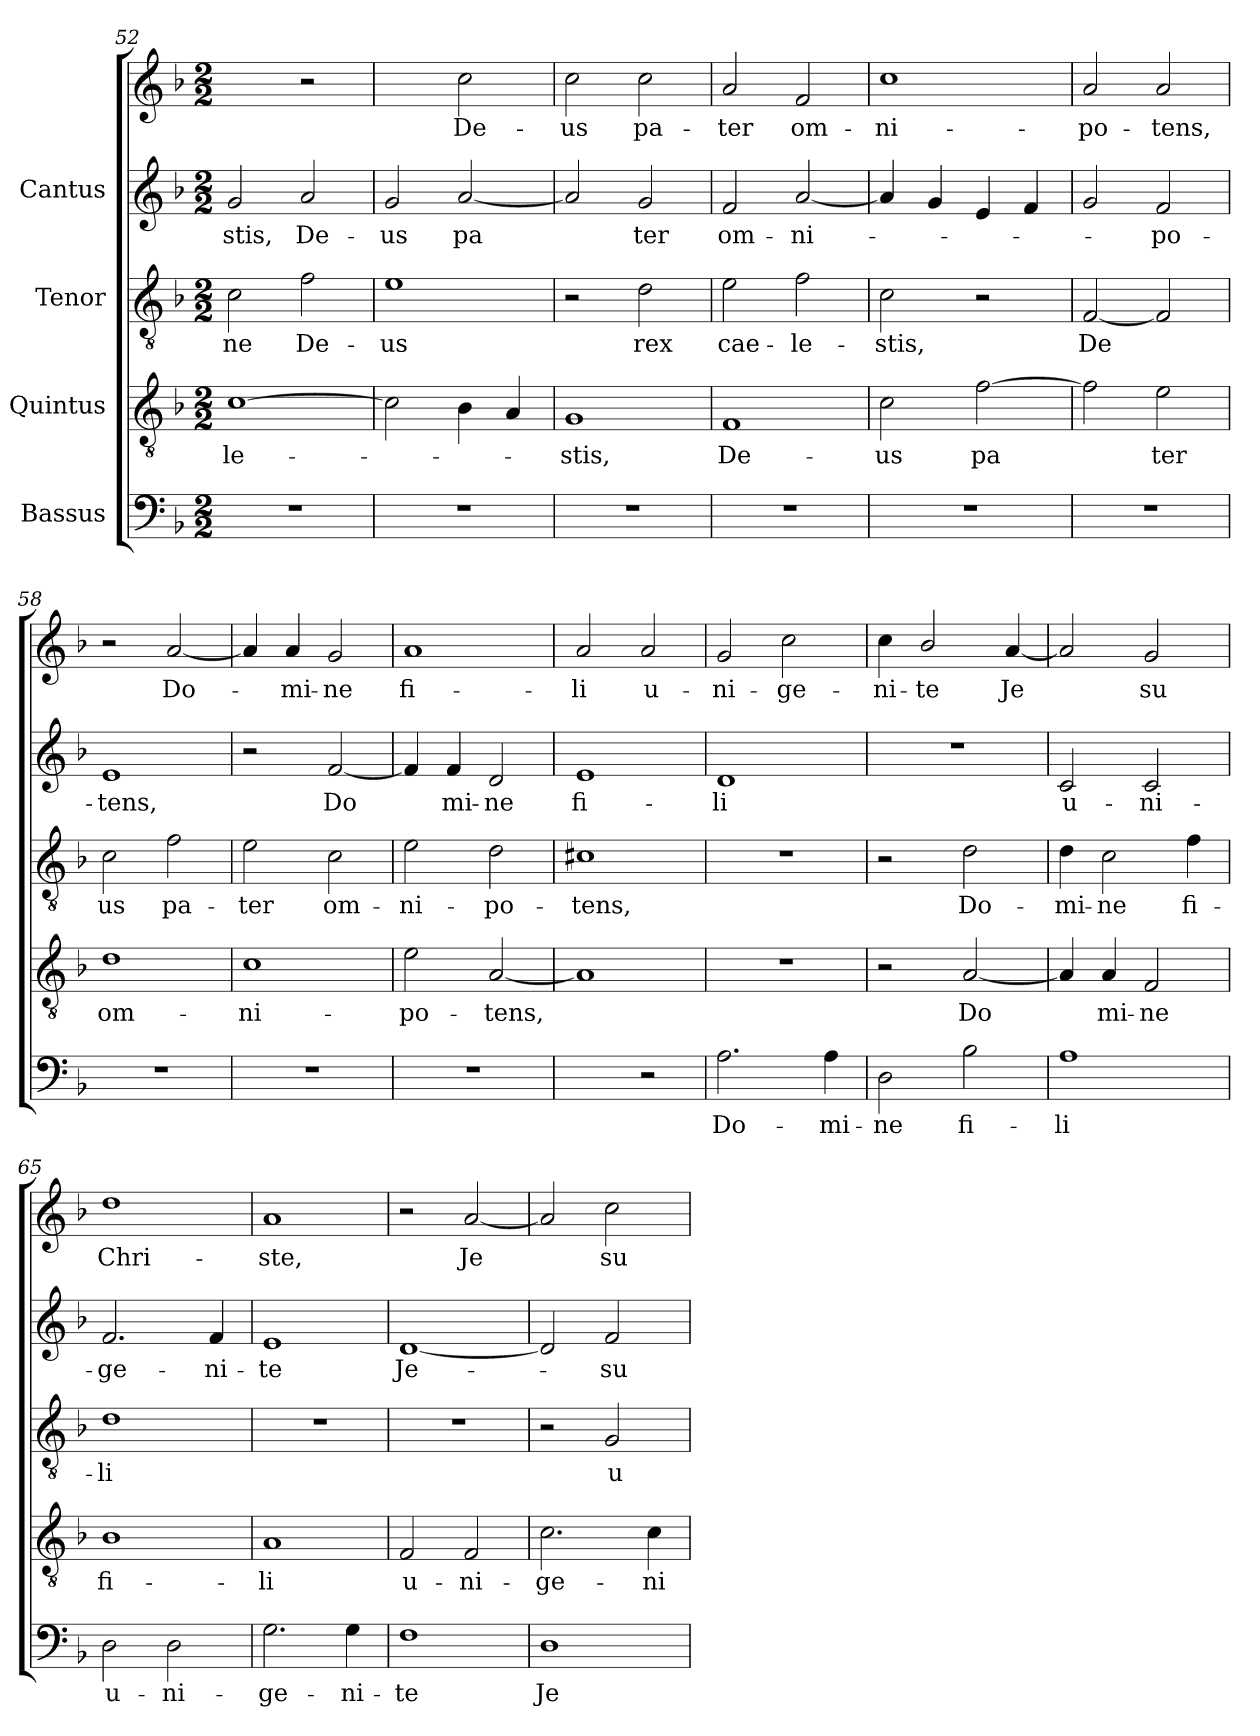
**kern	**text	**kern	**text	**kern	**text	**kern	**text	**kern	**text
*part4	*part4	*part3	*part3	*part2	*part2	*part1	*part1	*part1	*part1
*staff5	*staff5	*staff4	*staff4	*staff3	*staff3	*staff2	*staff2	*staff1	*staff1
*I"Bassus	*	*I"Quintus	*	*I"Tenor	*	*I"Cantus	*	*	*
!!LO:LB:g=z
*clefF4	*	*clefGv2	*	*clefGv2	*	*clefG2	*	*clefG2	*
*k[b-]	*	*k[b-]	*	*k[b-]	*	*k[b-]	*	*k[b-]	*
*F:	*	*F:	*	*F:	*	*F:	*	*F:	*
*M2/2	*	*M2/2	*	*M2/2	*	*M2/2	*	*M2/2	*
=52	=52	=52	=52	=52	=52	=52	=52	=52	=52
!	!	!	!LO:LY:b:cj	!	!LO:LY:b:cj	!	!LO:LY:b:cj	!	!
1r	.	[>1c	-le-	2c\	-ne	2g/	-stis,	2ryy	.
!	!	!	!	!	!LO:LY:b:cj	!	!LO:LY:b:cj	!	!
.	.	.	.	2f\	De-	2a/	De-	2r	.
!!LO:PB:g=z
=53	=53	=53	=53	=53	=53	=53	=53	=53	=53
!	!	!	!	!	!LO:LY:b:cj	!	!LO:LY:b:cj	!	!
1r	.	2c\]	.	1e	-us	2g/	-us	2ryy	.
!	!	!	!	!	!	!	!LO:LY:b:cj	!	!LO:LY:b
.	.	4B-\	.	.	.	[<2a/	pa-	2cc\	-De-
.	.	4A/	.	.	.	.	.	.	.
!!LO:LB:g=z
=54	=54	=54	=54	=54	=54	=54	=54	=54	=54
!	!	!	!LO:LY:b:cj	!	!	!	!LO:LY:b:cj	!	!LO:LY:b
1r	.	1G	-stis,	2r	.	2a/]	-	2cc\	-us
!	!	!	!	!	!LO:LY:b:cj	!	!LO:LY:b:cj	!	!LO:LY:b
.	.	.	.	2d\	rex	2g/	ter	2cc\	pa-
!!LO:LB:g=z
=55	=55	=55	=55	=55	=55	=55	=55	=55	=55
!	!	!	!LO:LY:b:cj	!	!LO:LY:b:cj	!	!LO:LY:b:cj	!	!LO:LY:b
1r	.	1F	De-	2e\	cae-	2f/	-om-	2a/	ter
!	!	!	!	!	!LO:LY:b:cj	!	!LO:LY:b:cj	!	!LO:LY:b
.	.	.	.	2f\	-le-	[<2a/	-ni-	2f/	om-
!!LO:LB:g=z
=56	=56	=56	=56	=56	=56	=56	=56	=56	=56
!	!	!	!LO:LY:b:cj	!	!LO:LY:b:cj	!	!	!	!LO:LY:b
1r	.	2c\	-us	2c\	-stis,	4a/]	.	1cc	-ni-
.	.	.	.	.	.	4g/	.	.	.
!	!	!	!LO:LY:b:cj	!	!	!	!	!	!
.	.	[>2f\	pa-	2r	.	4e/	.	.	.
.	.	.	.	.	.	4f/	.	.	.
!!LO:PB:g=z
=57	=57	=57	=57	=57	=57	=57	=57	=57	=57
!	!	!	!LO:LY:b:cj	!	!LO:LY:b:cj	!	!LO:LY:b:cj	!	!LO:LY:b
1r	.	2f\]	-	[<2F/	De-	2g/	.	2a/	-po-
!	!	!	!LO:LY:b:cj	!	!LO:LY:b:cj	!	!LO:LY:b:cj	!	!LO:LY:b
.	.	2e\	ter	2F/]	--	2f/	po-	2a/	-tens,
!!LO:LB:g=z
=58	=58	=58	=58	=58	=58	=58	=58	=58	=58
!	!	!	!LO:LY:b:cj	!	!LO:LY:b:cj	!	!LO:LY:b:cj	!	!
1r	.	1d	om-	2c\	-us	1e	-tens,	2r	.
!	!	!	!	!	!LO:LY:b:cj	!	!	!	!LO:LY:b
.	.	.	.	2f\	pa-	.	.	[<2a/	-Do-
!!LO:LB:g=z
=59	=59	=59	=59	=59	=59	=59	=59	=59	=59
!	!	!	!LO:LY:b:cj	!	!LO:LY:b:cj	!	!	!	!LO:LY:b
1r	.	1c	-ni-	2e\	-ter	2r	.	4a/]	.
!	!	!	!	!	!	!	!	!	!LO:LY:b
.	.	.	.	.	.	.	.	4a/	mi-
!	!	!	!	!	!LO:LY:b:cj	!	!LO:LY:b:cj	!	!LO:LY:b
.	.	.	.	2c\	om-	[<2f/	Do-	2g/	-ne
!!LO:LB:g=z
=60	=60	=60	=60	=60	=60	=60	=60	=60	=60
!	!	!	!LO:LY:b:cj	!	!LO:LY:b:cj	!	!LO:LY:b:cj	!	!LO:LY:b
1r	.	2e\	-po-	2e\	-ni-	4f/]	-	1a	-fi-
!	!	!	!	!	!	!	!LO:LY:b:cj	!	!
.	.	.	.	.	.	4f/	mi-	.	.
!	!	!	!LO:LY:b:cj	!	!LO:LY:b:cj	!	!LO:LY:b:cj	!	!
.	.	[<2A/	-tens,	2d\	-po-	2d/	-ne	.	.
!!LO:PB:g=z
=61	=61	=61	=61	=61	=61	=61	=61	=61	=61
!	!	!	!	!	!LO:LY:b:cj	!	!LO:LY:b:cj	!	!LO:LY:b
2ryy	.	1A]	.	1c#X	-tens,	1e	-fi-	2a/	li
!	!	!	!	!	!	!	!	!	!LO:LY:b
2r	.	.	.	.	.	.	.	2a/	u-
!!LO:LB:g=z
=62	=62	=62	=62	=62	=62	=62	=62	=62	=62
!	!LO:LY:b:cj	!	!	!	!	!	!LO:LY:b:cj	!	!LO:LY:b
2.A\	Do-	1r	.	1r	.	1d	-li	2g/	-ni-
!	!	!	!	!	!	!	!	!	!LO:LY:b
.	.	.	.	.	.	.	.	2cc\	-ge-
!	!LO:LY:b:cj	!	!	!	!	!	!	!	!
4A\	-mi-	.	.	.	.	.	.	.	.
!!LO:LB:g=z
=63	=63	=63	=63	=63	=63	=63	=63	=63	=63
!	!LO:LY:b:cj	!	!	!	!	!	!	!	!LO:LY:b
2D\	-ne	2r	.	2r	.	1r	.	4cc\	ni-
!	!	!	!	!	!	!	!	!	!LO:LY:b
.	.	.	.	.	.	.	.	2b-/	-te
!	!LO:LY:b:cj	!	!LO:LY:b:cj	!	!LO:LY:b:cj	!	!	!	!
2B-\	fi-	[<2A/	Do-	2d\	Do-	.	.	.	.
!	!	!	!	!	!	!	!	!	!LO:LY:b
.	.	.	.	.	.	.	.	[<4a/	Je-
!!LO:LB:g=z
=64	=64	=64	=64	=64	=64	=64	=64	=64	=64
!	!LO:LY:b:cj	!	!LO:LY:b:cj	!	!LO:LY:b:cj	!	!LO:LY:b:cj	!	!LO:LY:b
1A	-li	4A/]	-	4d\	-mi-	2c/	u-	2a/]	-
!	!	!	!LO:LY:b:cj	!	!LO:LY:b:cj	!	!	!	!
.	.	4A/	mi-	2c\	-ne	.	.	.	.
!	!	!	!LO:LY:b:cj	!	!	!	!LO:LY:b:cj	!	!LO:LY:b
.	.	2F/	-ne	.	.	2c/	-ni-	2g/	su
!	!	!	!	!	!LO:LY:b:cj	!	!	!	!
.	.	.	.	4f\	fi-	.	.	.	.
!!LO:PB:g=z
=65	=65	=65	=65	=65	=65	=65	=65	=65	=65
!	!LO:LY:b:cj	!	!LO:LY:b:cj	!	!LO:LY:b:cj	!	!LO:LY:b:cj	!	!LO:LY:b
2D\	u-	1B-	fi-	1d	-li	2.f/	-ge-	1dd	-Chri-
!	!LO:LY:b:cj	!	!	!	!	!	!	!	!
2D\	-ni-	.	.	.	.	.	.	.	.
!	!	!	!	!	!	!	!LO:LY:b:cj	!	!
.	.	.	.	.	.	4f/	-ni-	.	.
!!LO:LB:g=z
=66	=66	=66	=66	=66	=66	=66	=66	=66	=66
!	!LO:LY:b:cj	!	!LO:LY:b:cj	!	!	!	!LO:LY:b:cj	!	!LO:LY:b
2.G\	-ge-	1A	-li	1r	.	1e	te	1a	-ste,
!	!LO:LY:b:cj	!	!	!	!	!	!	!	!
4G\	-ni-	.	.	.	.	.	.	.	.
!!LO:LB:g=z
=67	=67	=67	=67	=67	=67	=67	=67	=67	=67
!	!LO:LY:b:cj	!	!LO:LY:b:cj	!	!	!	!LO:LY:b:cj	!	!
1F	-te	2F/	u-	1r	.	[<1d	-Je-	2r	.
!	!	!	!LO:LY:b:cj	!	!	!	!	!	!LO:LY:b
.	.	2F/	-ni-	.	.	.	.	[<2a/	Je-
!!LO:PB:g=z
=68	=68	=68	=68	=68	=68	=68	=68	=68	=68
!	!LO:LY:b:cj	!	!LO:LY:b:cj	!	!	!	!LO:LY:b:cj	!	!LO:LY:b
1D	Je-	2.c\	-ge-	2r	.	2d/]	.	2a/]	-
!	!	!	!	!	!LO:LY:b:cj	!	!LO:LY:b:cj	!	!LO:LY:b
.	.	.	.	2G/	u-	2f/	su	2cc\	su
!	!	!	!LO:LY:b:cj	!	!	!	!	!	!
.	.	4c\	-ni-	.	.	.	.	.	.
=	=	=	=	=	=	=	=	=	=
*-	*-	*-	*-	*-	*-	*-	*-	*-	*-
